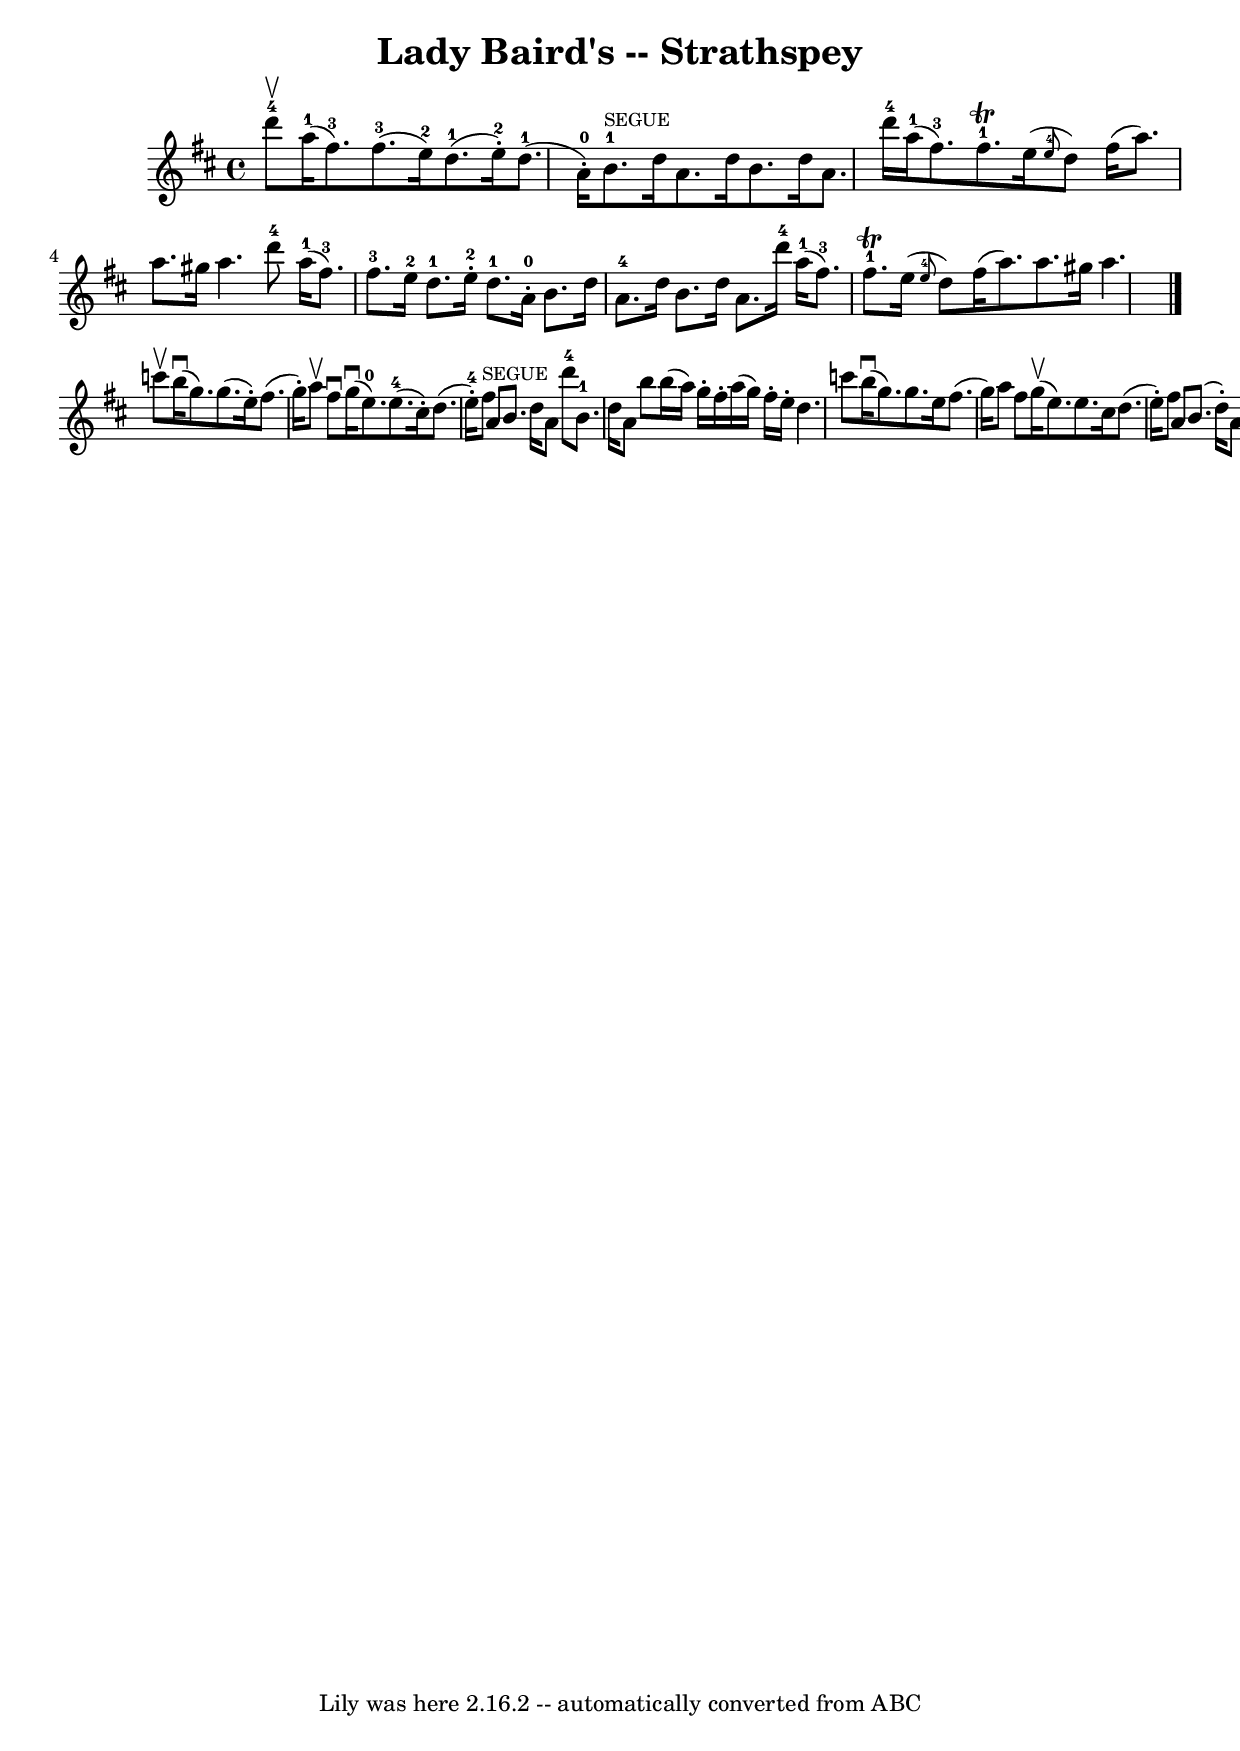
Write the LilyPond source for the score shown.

\version "2.7.40"
\include "Mammoth.ily"
\header {
	%% book = "Ryan's Mammoth Collection"
	crossRefNumber = "1"
	footnotes = "\\\\161 961"
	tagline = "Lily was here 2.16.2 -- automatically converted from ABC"
	title = "Lady Baird's -- Strathspey"
}
voicedefault =  {


 \override Staff.TimeSignature #'style = #'C
 \time 4/4 \key d \major d'''8-4^\upbow |
 a''16-1(
fis''8.-3) fis''8.-3(e''16-2) d''8.-1(e''16 
-2-.) d''8.-1(a'16-0-.)   |
 b'8.-1^\segue   
d''16 a'8. d''16 b'8. d''16 a'8. d'''16-4   |
     
a''16-1(fis''8.-3) fis''8.-1^\trill e''16 (\grace {    
e''8-4 } d''8) fis''16 (a''8.) a''8. gis''16 a''4.    
 d'''8-4   |
 a''16-1(fis''8.-3) fis''8.-3   
e''16-2 d''8.-1 e''16-2-. d''8.-1 a'16-0-.   
|
 b'8. d''16 a'8.-4 d''16 b'8. d''16 a'8.    
d'''16-4   |
 a''16-1(fis''8.-3) fis''8. 
-1^\trill e''16 (\grace { e''8-4 } d''8) fis''16 (
a''8.) a''8. gis''16 a''4.    \bar "|." c'''8^\upbow |
   
 b''16^\downbow(g''8.) g''8. (e''16 -.) fis''8. (g''16 -. 
-) a''8^\upbow fis''8^\downbow   |
 g''16^\downbow(e''8.-0 
-) e''8.-4(cis''16 -.) d''8. (e''16-4-.) fis''8 
^\segue a'8    |
 b'8. d''16 a'8 d'''8-4 b'8.-1 
 d''16 a'8 b''8    |
 b''16 (a''16) g''16 -. fis''16 
-. a''16 (g''16) fis''16 -. e''16 -. d''4. c'''8    |
   
 b''16^\downbow(g''8.) g''8. e''16 fis''8. (g''16) a''8 
 fis''8    |
 g''16^\upbow(e''8.) e''8. cis''16 d''8. 
(e''16 -.) fis''8 a'8    |
 b'8. (d''16 -.) a'8    
d'''8-4 b'8.^\upbow(d''16 -.) a'8 b''8    |
 b''16 (
 a''16) g''16 -. fis''16 -. a''16 (g''16) fis''16 -. e''16 
-. d''4.    \bar "|."   
}

\score{
    <<

	\context Staff="default"
	{
	    \voicedefault 
	}

    >>
	\layout {
	}
	\midi {}
}
